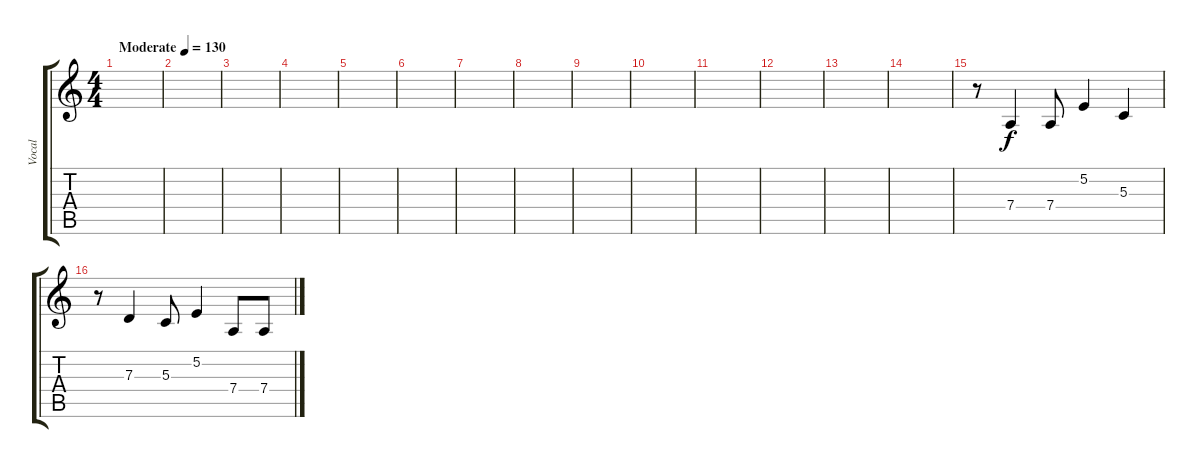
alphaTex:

\track ("Vocal" "Vocal") {instrument flute}
\staff {score tabs}
\tuning (E4 B3 G3 D3 A2 E2) {hide}
\ts (4 4)
\tempo (130 "Moderate")
\clef g2
\ks c
|
|
|
|
|
|
|
|
|
|
|
|
|
|
r.8 7.4.4 7.4.8 5.2.4 5.3.4 |
r.8 7.3.4 5.3.8 5.2.4 7.4.8 7.4.8
